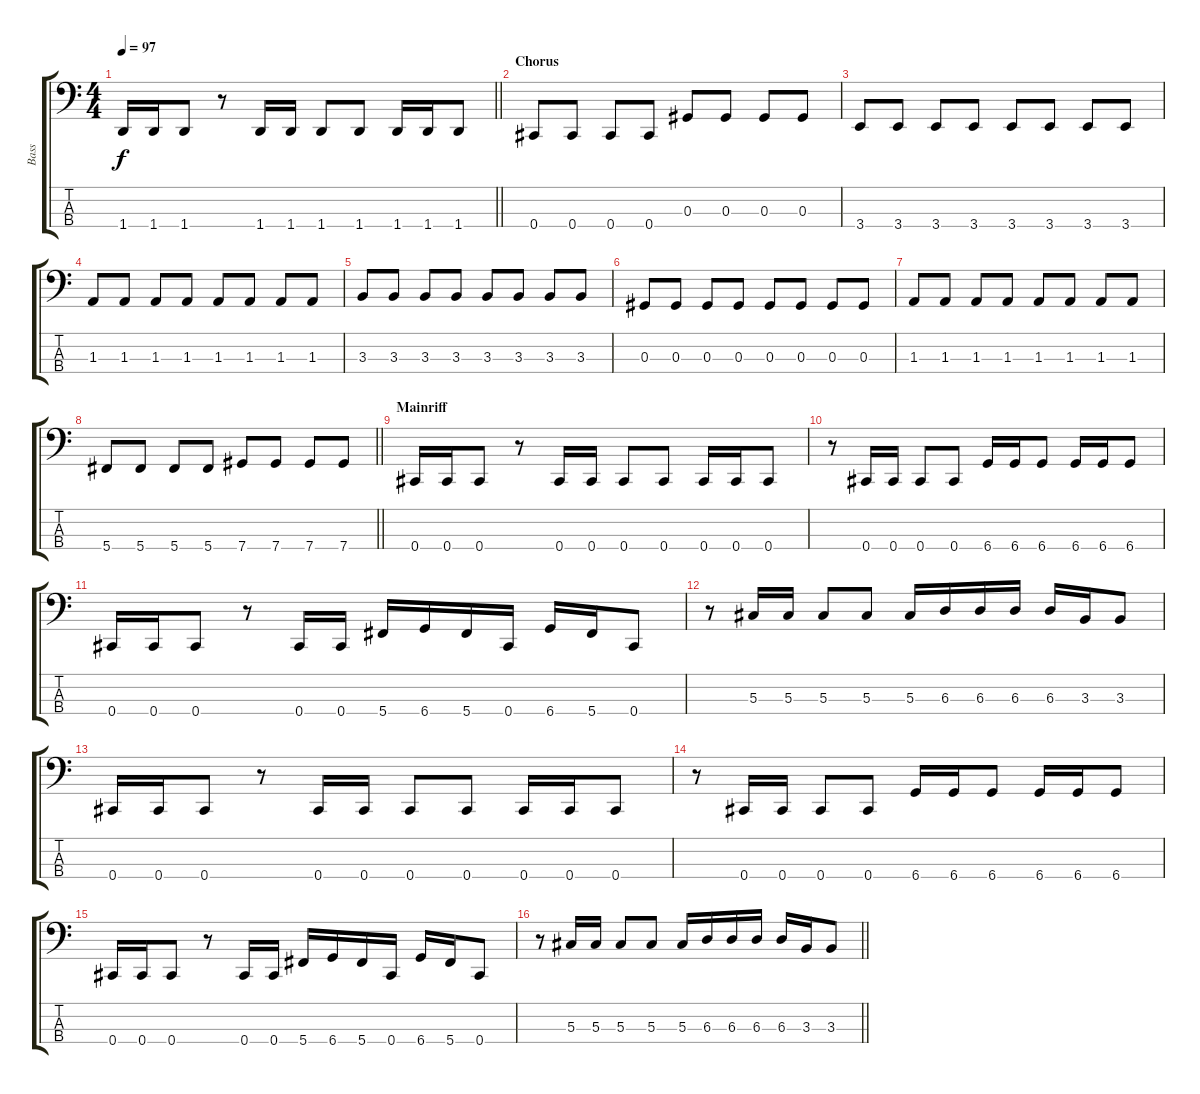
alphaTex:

\track ("Bass" "Bass") {instrument electricbassfinger}
\staff {score tabs}
\tuning (Gb2 Db2 Ab1 Db1) {hide}
\ts (4 4)
\tempo 97
\clef f4
\barLineRight lightlight
\ks c
1.4.16{dy f} 1.4.16 1.4.8 r.8 1.4.16 1.4.16 1.4.8 1.4.8 1.4.16 1.4.16 1.4.8 |
\section ("" "Chorus")
0.4.8 0.4.8 0.4.8 0.4.8 0.3.8 0.3.8 0.3.8 0.3.8 |
3.4.8 3.4.8 3.4.8 3.4.8 3.4.8 3.4.8 3.4.8 3.4.8 |
1.3.8 1.3.8 1.3.8 1.3.8 1.3.8 1.3.8 1.3.8 1.3.8 |
3.3.8 3.3.8 3.3.8 3.3.8 3.3.8 3.3.8 3.3.8 3.3.8 |
0.3.8 0.3.8 0.3.8 0.3.8 0.3.8 0.3.8 0.3.8 0.3.8 |
1.3.8 1.3.8 1.3.8 1.3.8 1.3.8 1.3.8 1.3.8 1.3.8 |
\barLineRight lightlight
5.4.8 5.4.8 5.4.8 5.4.8 7.4.8 7.4.8 7.4.8 7.4.8 |
\section ("" "Mainriff")
0.4.16 0.4.16 0.4.8 r.8 0.4.16 0.4.16 0.4.8 0.4.8 0.4.16 0.4.16 0.4.8 |
r.8 0.4.16 0.4.16 0.4.8 0.4.8 6.4.16 6.4.16 6.4.8 6.4.16 6.4.16 6.4.8 |
0.4.16 0.4.16 0.4.8 r.8 0.4.16 0.4.16 5.4.16 6.4.16 5.4.16 0.4.16 6.4.16 5.4.16 0.4.8 |
r.8 5.3.16 5.3.16 5.3.8 5.3.8 5.3.16 6.3.16 6.3.16 6.3.16 6.3.16 3.3.16 3.3.8 |
0.4.16 0.4.16 0.4.8 r.8 0.4.16 0.4.16 0.4.8 0.4.8 0.4.16 0.4.16 0.4.8 |
r.8 0.4.16 0.4.16 0.4.8 0.4.8 6.4.16 6.4.16 6.4.8 6.4.16 6.4.16 6.4.8 |
0.4.16 0.4.16 0.4.8 r.8 0.4.16 0.4.16 5.4.16 6.4.16 5.4.16 0.4.16 6.4.16 5.4.16 0.4.8 |
\barLineRight lightlight
r.8 5.3.16 5.3.16 5.3.8 5.3.8 5.3.16 6.3.16 6.3.16 6.3.16 6.3.16 3.3.16 3.3.8
